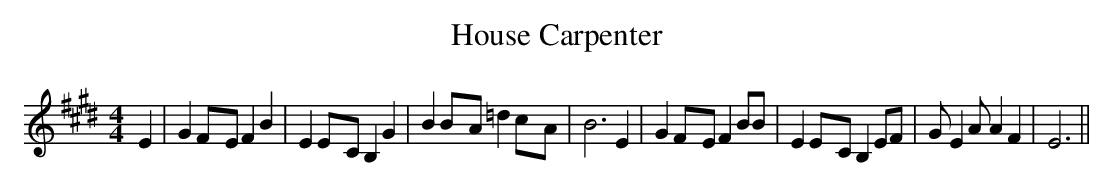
X:1
T:House Carpenter
M:4/4
L:1/8
K:E
 E2| G2F-E F2 B2| E2E-C B,2 G2| B2B-A =d2c-A| B6 E2| G2F-E F2 BB| E2E-C B,2 EF|\
 G E2 A A2 F2| E6||
